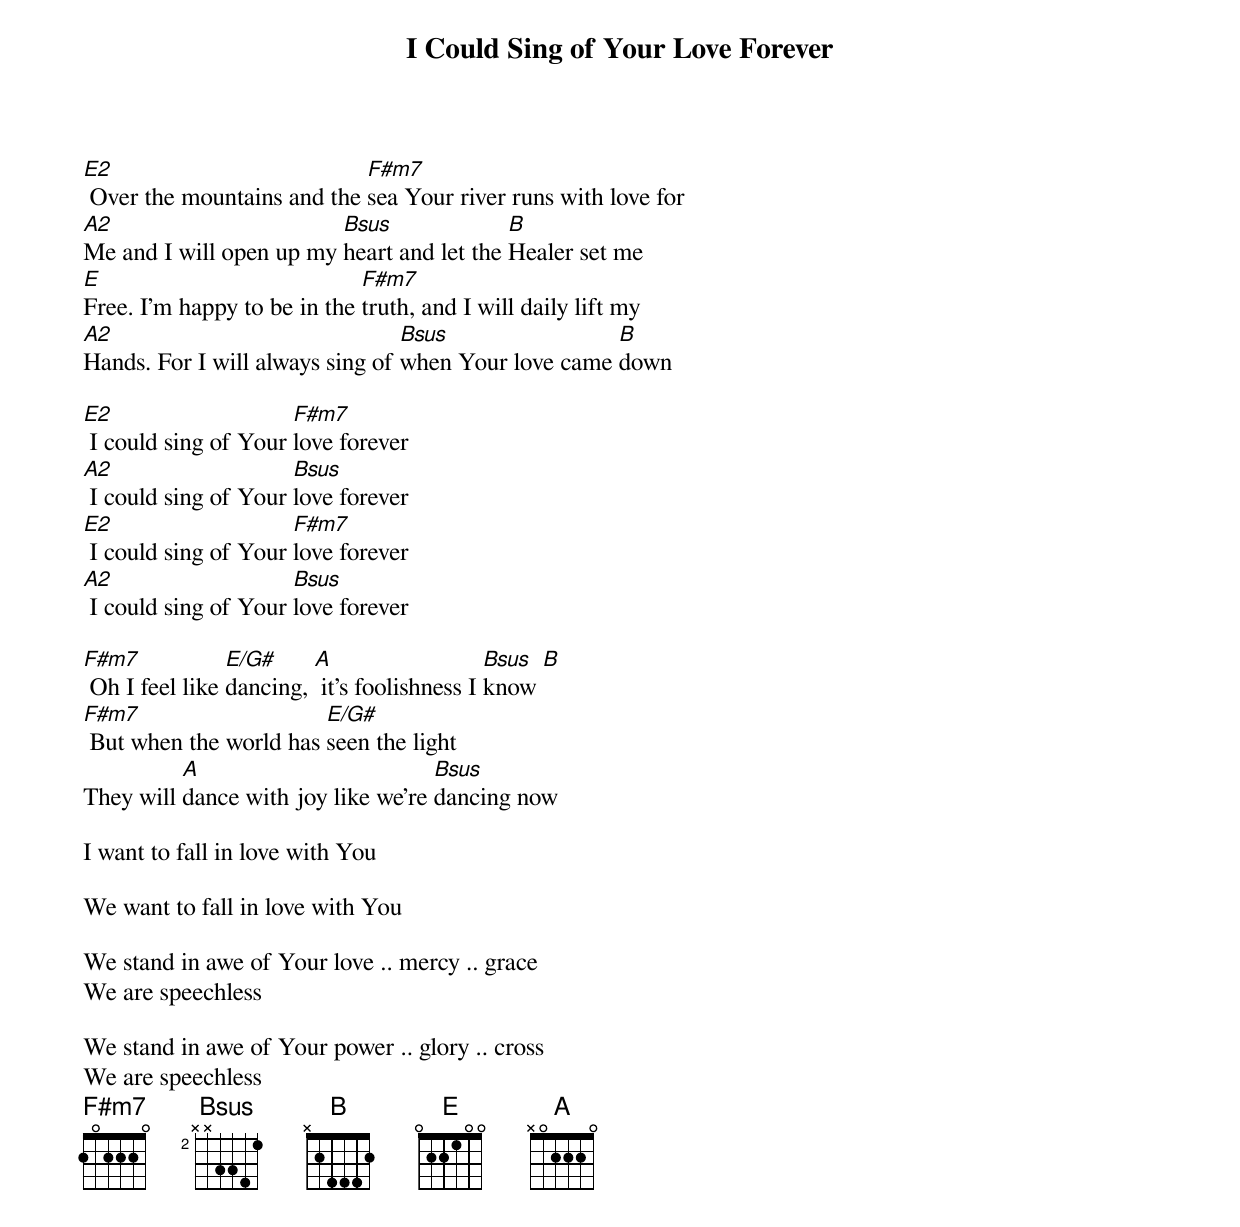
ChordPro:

{title: I Could Sing of Your Love Forever}
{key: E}
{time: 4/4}
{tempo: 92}
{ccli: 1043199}
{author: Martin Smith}
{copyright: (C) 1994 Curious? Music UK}

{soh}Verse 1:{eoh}
[E2] Over the mountains and the [F#m7]sea Your river runs with love for
[A2]Me and I will open up my [Bsus]heart and let the [B]Healer set me
[E]Free. I'm happy to be in the [F#m7]truth, and I will daily lift my
[A2]Hands. For I will always sing of [Bsus]when Your love came [B]down

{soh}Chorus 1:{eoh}
[E2] I could sing of Your [F#m7]love forever
[A2] I could sing of Your [Bsus]love forever
[E2] I could sing of Your [F#m7]love forever
[A2] I could sing of Your [Bsus]love forever

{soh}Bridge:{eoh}
[F#m7] Oh I feel like [E/G#]dancing, [A] it's foolishness I [Bsus]know [B]
[F#m7] But when the world has [E/G#]seen the light
They will [A]dance with joy like we're [Bsus]dancing now

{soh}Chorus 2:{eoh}
I want to fall in love with You

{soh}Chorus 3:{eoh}
We want to fall in love with You

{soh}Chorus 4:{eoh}
We stand in awe of Your love .. mercy .. grace
We are speechless

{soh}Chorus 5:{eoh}
We stand in awe of Your power .. glory .. cross
We are speechless
